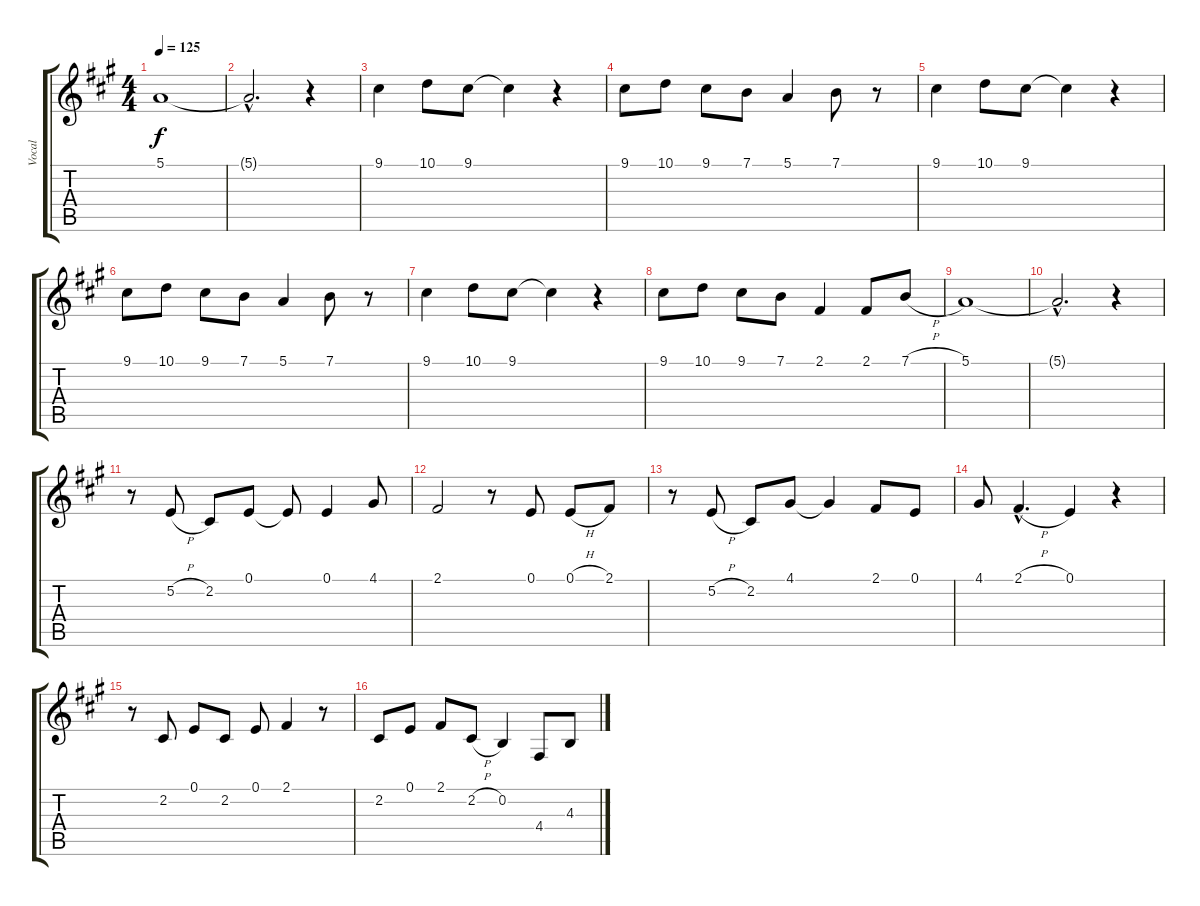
\track ("Vocal" "Vocal") {instrument englishhorn}
\staff {score tabs}
\tuning (E4 B3 G3 D3 A2 E2) {hide}
\ts (4 4)
\tempo 125
\clef g2
\ks a
5.1.1{dy f} |
5.1{hac t}.2{d} r.4 |
9.1.4{instrument synthvoice} 10.1.8 9.1.8 9.1{t}.4 r.4 |
9.1.8 10.1.8 9.1.8 7.1.8 5.1.4 7.1.8 r.8 |
9.1.4 10.1.8 9.1.8 9.1{t}.4 r.4 |
9.1.8 10.1.8 9.1.8 7.1.8 5.1.4 7.1.8 r.8 |
9.1.4 10.1.8 9.1.8 9.1{t}.4 r.4 |
9.1.8 10.1.8 9.1.8 7.1.8 2.1.4 2.1.8 7.1{h}.8 |
5.1.1 |
5.1{hac t}.2{d} r.4 |
r.8 5.2{h}.8{instrument englishhorn} 2.2.8 0.1.8 0.1{t}.8 0.1.4 4.1.8 |
2.1.2 r.8 0.1.8 0.1{h}.8 2.1.8 |
r.8 5.2{h}.8 2.2.8 4.1.8 4.1{t}.4 2.1.8 0.1.8 |
4.1.8 2.1{h hac}.4{d} 0.1.4 r.4 |
r.8 2.2.8 0.1.8 2.2.8 0.1.8 2.1.4 r.8 |
2.2.8 0.1.8 2.1.8 2.2{h}.8 0.2.4 4.4.8 4.3{h}.8
